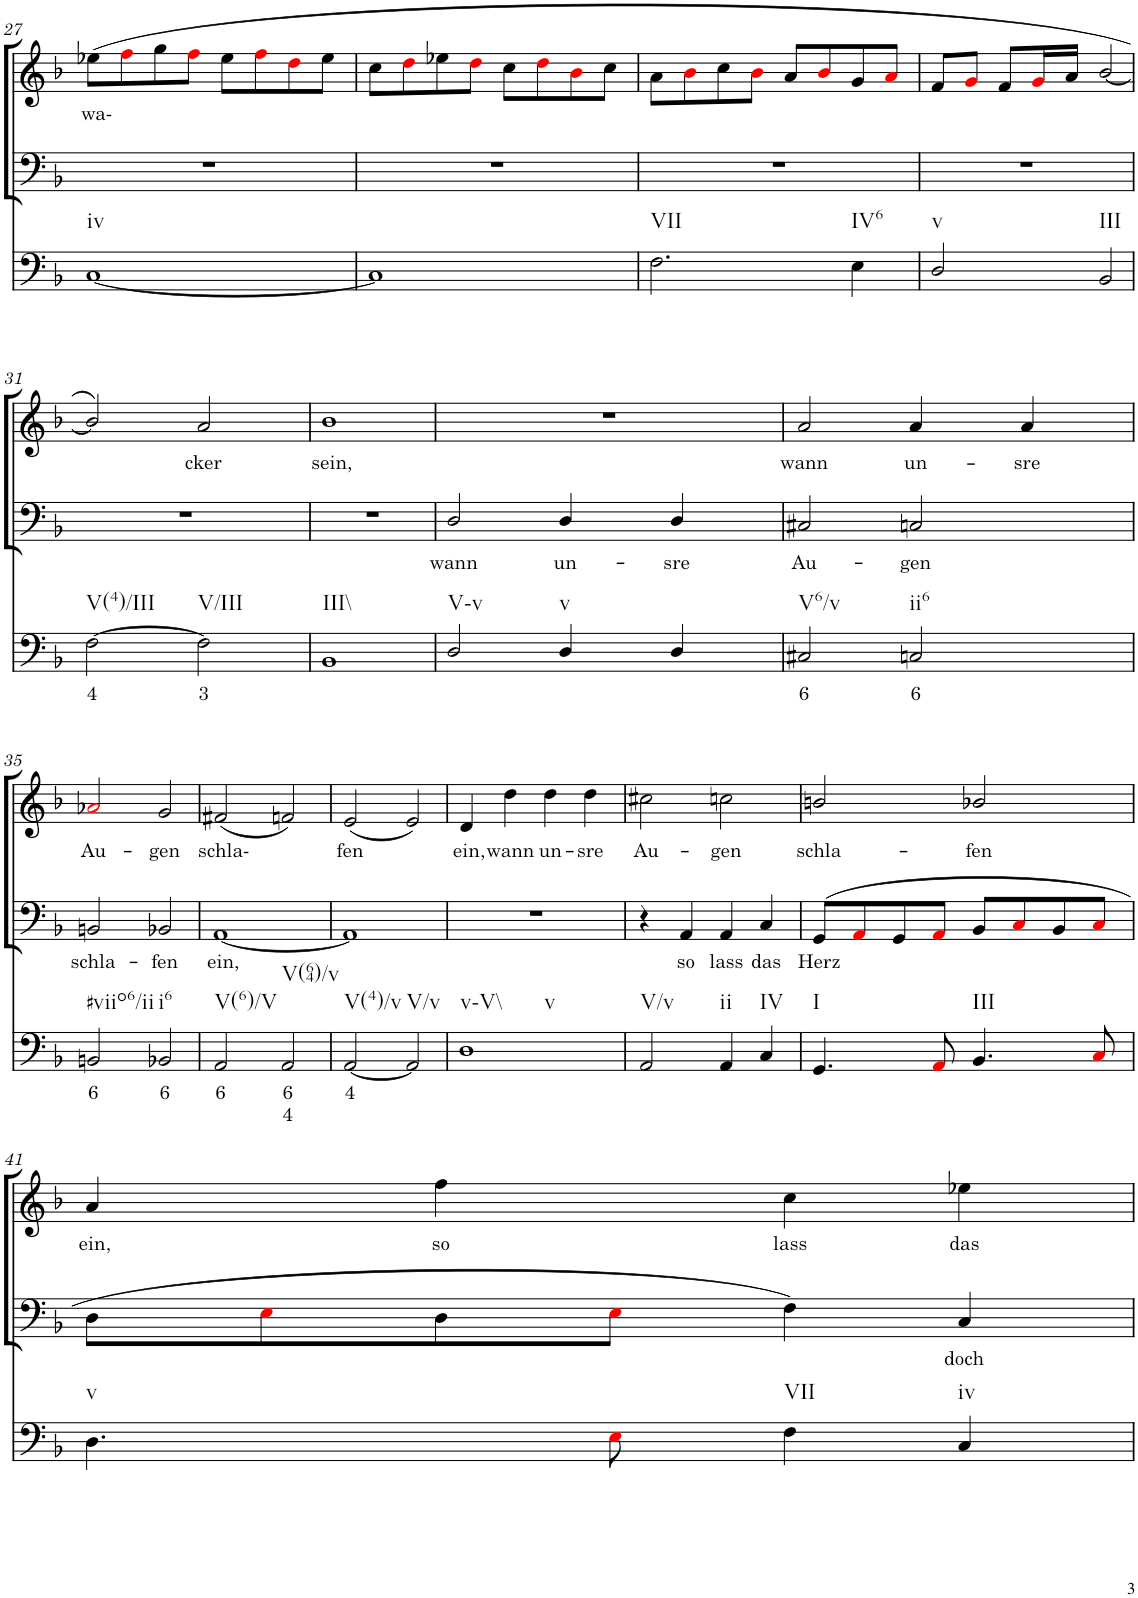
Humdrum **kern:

**kern	**text	**text	**kern	**text	**kern	**text
*part3	*part3	*part3	*part2	*part2	*part1	*part1
*staff3	*staff3	*staff3	*staff2	*staff2	*staff1	*staff1
*I"Continuo	*	*	*I"Bass	*	*I"Soprano	*
!!LO:PB:g=z
*clefF4	*	*	*clefF4	*	*clefG2	*
*k[b-]	*	*	*k[b-]	*	*k[b-]	*
*M4/4	*	*	*M4/4	*	*M4/4	*
=27	=27	=27	=27	=27	=27	=27
!LO:TX:b:t=iv	!	!	!	!	!	!
!	!	!	!	!	!	!LO:LY:b
[1C	.	.	1r	.	(8ee-X\L	wa-
.	.	.	.	.	8ffi\	.
.	.	.	.	.	8gg\	.
.	.	.	.	.	8ffi\J	.
.	.	.	.	.	8ee-\L	.
.	.	.	.	.	8ffi\	.
.	.	.	.	.	8ddi\	.
.	.	.	.	.	8ee-\J	.
=28	=28	=28	=28	=28	=28	=28
1C]	.	.	1r	.	8cc\L	.
.	.	.	.	.	8ddi\	.
.	.	.	.	.	8ee-X\	.
.	.	.	.	.	8ddi\J	.
.	.	.	.	.	8cc\L	.
.	.	.	.	.	8ddi\	.
.	.	.	.	.	8b-i\	.
.	.	.	.	.	8cc\J	.
=29	=29	=29	=29	=29	=29	=29
!LO:TX:b:t=VII	!	!	!	!	!	!
2.F\	.	.	1r	.	8a\L	.
.	.	.	.	.	8b-i\	.
.	.	.	.	.	8cc\	.
.	.	.	.	.	8b-i\J	.
.	.	.	.	.	8a/L	.
.	.	.	.	.	8b-i/	.
!LO:TX:b:t=IV6	!	!	!	!	!	!
4E\	.	.	.	.	8g/	.
.	.	.	.	.	8ai/J	.
=30	=30	=30	=30	=30	=30	=30
!LO:TX:b:t=v	!	!	!	!	!	!
2D/	.	.	1r	.	8f/L	.
.	.	.	.	.	8gi/J	.
.	.	.	.	.	8f/L	.
.	.	.	.	.	16gi/L	.
.	.	.	.	.	16a/JJ	.
!LO:TX:b:t=III	!	!	!	!	!	!
2BB-/	.	.	.	.	[2b-/	.
!!LO:LB:g=z
=31	=31	=31	=31	=31	=31	=31
!LO:TX:b:t=V(4)/III	!	!	!	!	!	!
!	!LO:LY:b	!	!	!	!	!
[2F\	4	.	1r	.	2b-/])	.
!LO:TX:b:t=V/III	!	!	!	!	!	!
!	!LO:LY:b	!	!	!	!	!LO:LY:b
2F\]	3	.	.	.	2a/	cker
=32	=32	=32	=32	=32	=32	=32
!LO:TX:b:t=III\\	!	!	!	!	!	!
!	!	!	!	!	!	!LO:LY:b
1BB-	.	.	1r	.	1b-	sein,
=33	=33	=33	=33	=33	=33	=33
!LO:TX:b:t=V-v	!	!	!	!	!	!
!	!	!	!	!LO:LY:b	!	!
2D/	.	.	2D/	wann	1r	.
!LO:TX:b:t=v	!	!	!	!	!	!
!	!	!	!	!LO:LY:b	!	!
4D/	.	.	4D/	un-	.	.
!	!	!	!	!LO:LY:b	!	!
4D/	.	.	4D/	sre	.	.
=34	=34	=34	=34	=34	=34	=34
!LO:TX:b:t=V6/v	!	!	!	!	!	!
!	!LO:LY:b	!	!	!LO:LY:b	!	!LO:LY:b
2C#X/	6	.	2C#X/	Au-	2a/	wann
!LO:TX:b:t=ii6	!	!	!	!	!	!
!	!LO:LY:b	!	!	!LO:LY:b	!	!LO:LY:b
2Cn/	6	.	2Cn/	gen	4a/	un-
!	!	!	!	!	!	!LO:LY:b
.	.	.	.	.	4a/	sre
!!LO:LB:g=z
=35	=35	=35	=35	=35	=35	=35
!LO:TX:b:t=#viio6/ii	!	!	!	!	!	!
!	!LO:LY:b	!	!	!LO:LY:b	!	!LO:LY:b
2BBn/	6	.	2BBn/	schla-	2a-Xi/	Au-
!LO:TX:b:t=i6	!	!	!	!	!	!
!	!LO:LY:b	!	!	!LO:LY:b	!	!LO:LY:b
2BB-X/	6	.	2BB-X/	fen	2g/	gen
=36	=36	=36	=36	=36	=36	=36
!LO:TX:b:t=V(6)/V	!	!	!	!	!	!
!	!LO:LY:b	!	!	!LO:LY:b	!	!LO:LY:b
2AA/	6	.	[1AA	ein,	(2f#X/	schla-
!LO:TX:b:t=V(64)/v	!	!	!	!	!	!
!	!LO:LY:b	!LO:LY:b	!	!	!	!
2AA/	6	4	.	.	2fn/)	.
=37	=37	=37	=37	=37	=37	=37
!LO:TX:b:t=V(4)/v	!	!	!	!	!	!
!	!LO:LY:b	!	!	!	!	!LO:LY:b
[2AA/	4	.	1AA]	.	(2e/	fen
!LO:TX:b:t=V/v	!	!	!	!	!	!
2AA/]	.	.	.	.	2e/)	.
=38	=38	=38	=38	=38	=38	=38
!LO:TX:b:t=v\\-V\\	!	!	!	!	!	!
!LO:TX:b:t=v	!	!	!	!	!	!
!	!	!	!	!	!	!LO:LY:b
1D	.	.	1r	.	4d/	ein,
!	!	!	!	!	!	!LO:LY:b
.	.	.	.	.	4dd\	wann
!	!	!	!	!	!	!LO:LY:b
.	.	.	.	.	4dd\	un-
!	!	!	!	!	!	!LO:LY:b
.	.	.	.	.	4dd\	sre
=39	=39	=39	=39	=39	=39	=39
!LO:TX:b:t=V/v	!	!	!	!	!	!
!	!	!	!	!	!	!LO:LY:b
2AA/	.	.	4r	.	2cc#X\	Au-
!	!	!	!	!LO:LY:b	!	!
.	.	.	4AA/	so	.	.
!LO:TX:b:t=ii	!	!	!	!	!	!
!	!	!	!	!LO:LY:b	!	!LO:LY:b
4AA/	.	.	4AA/	lass	2ccn\	gen
!LO:TX:b:t=IV	!	!	!	!	!	!
!	!	!	!	!LO:LY:b	!	!
4C/	.	.	4C/	das	.	.
=40	=40	=40	=40	=40	=40	=40
!LO:TX:b:t=I	!	!	!	!	!	!
!	!	!	!	!LO:LY:b	!	!LO:LY:b
4.GG/	.	.	(8GG/L	Herz	2bn/	schla-
.	.	.	8AAi/	.	.	.
.	.	.	8GG/	.	.	.
8AAi/	.	.	8AAi/J	.	.	.
!LO:TX:b:t=III	!	!	!	!	!	!
!	!	!	!	!	!	!LO:LY:b
4.BB-/	.	.	8BB-/L	.	2b-X/	fen
.	.	.	8Ci/	.	.	.
.	.	.	8BB-/	.	.	.
8Ci/	.	.	8Ci/J	.	.	.
!!LO:LB:g=z
=41	=41	=41	=41	=41	=41	=41
!LO:TX:b:t=v	!	!	!	!	!	!
!	!	!	!	!	!	!LO:LY:b
4.D\	.	.	8D\L	.	4a/	ein,
.	.	.	8Ei\	.	.	.
!	!	!	!	!	!	!LO:LY:b
.	.	.	8D\	.	4ff\	so
8Ei\	.	.	8Ei\J	.	.	.
!LO:TX:b:t=VII	!	!	!	!	!	!
!	!	!	!	!	!	!LO:LY:b
4F\	.	.	4F\)	.	4cc\	lass
!LO:TX:b:t=iv	!	!	!	!	!	!
!	!	!	!	!LO:LY:b	!	!LO:LY:b
4C/	.	.	4C/	doch	4ee-X\	das
=	=	=	=	=	=	=
*-	*-	*-	*-	*-	*-	*-
